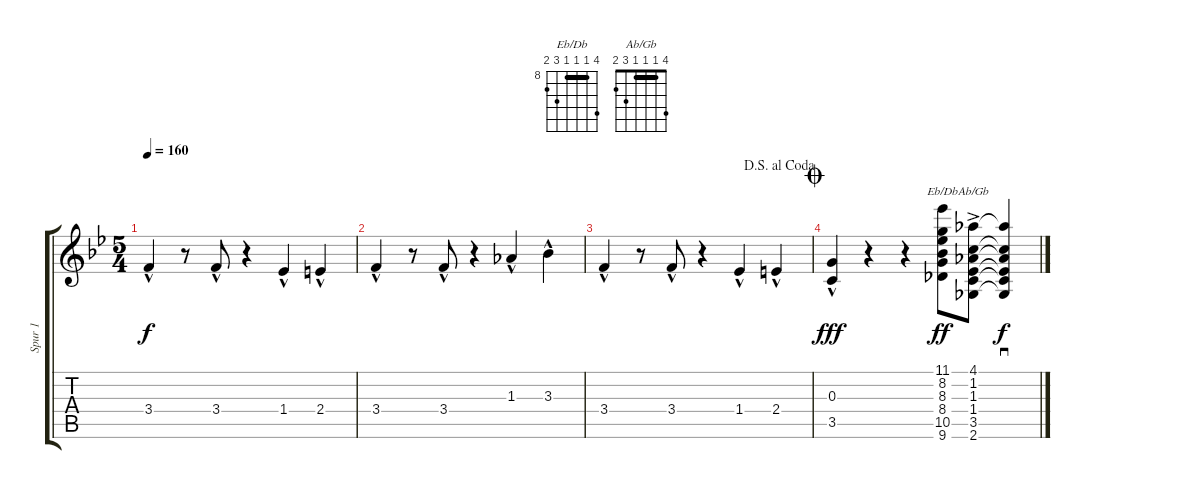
\track ("Spur 1" "Spur 1") {instrument acousticguitarsteel}
\staff {score tabs}
\tuning (E4 B3 G3 D3 A2 E2) {hide}
\chord ("Eb/Db" 11 8 8 8 10 9) {firstfret 8 barre 8}
\chord ("Ab/Gb" 4 1 1 1 3 2) {barre 1}
\ts (5 4)
\tempo 160
\clef g2
\ks bb
3.4{hac}.4{dy f} r.8 3.4{hac}.8 r.4 1.4{hac}.4 2.4{hac}.4 |
3.4{hac}.4 r.8 3.4{hac}.8 r.4 1.3{hac}.4 3.3{hac}.4 |
\jump dalsegnoalcoda
3.4{hac}.4 r.8 3.4{hac}.8 r.4 1.4{hac}.4 2.4{hac}.4 |
\jump coda
(0.3{hac} 3.5).4{dy fff} r.4 r.4 (11.1 8.2 8.3 8.4 10.5 9.6).8{ch "Eb/Db" dy ff} (4.1 1.2 1.3{ac} 1.4 3.5 2.6).8{ch "Ab/Gb"} (4.1{t} 1.2{t} 1.3{t} 1.4{t} 3.5{t} 2.6{t}).4{sd dy f}
